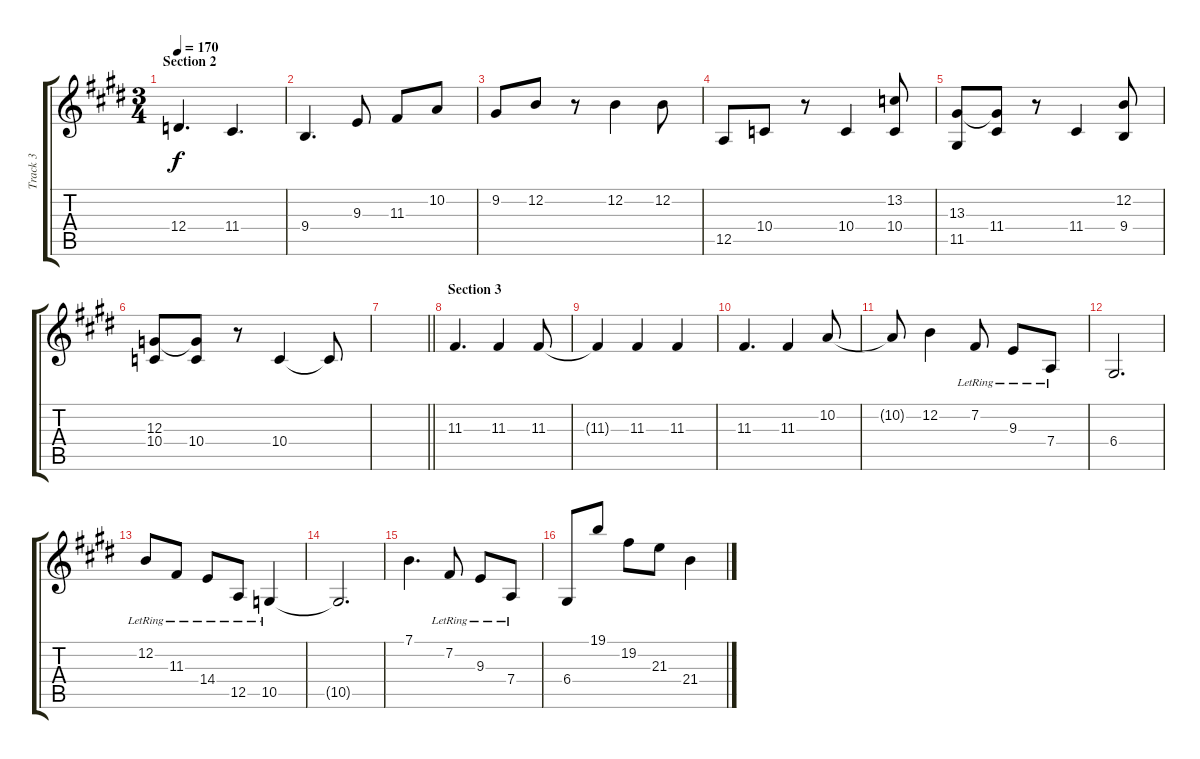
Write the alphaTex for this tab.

\track ("Track 3" "Track 3") {instrument acousticgrandpiano}
\staff {score tabs}
\tuning (E4 B3 G3 D3 A2 E2) {hide}
\ts (3 4)
\section ("" "Section 2")
\tempo 170
\clef g2
\ks e
12.4.4{d dy f} 11.4.4{d} |
9.4.4{d} 9.3.8 11.3.8 10.2.8 |
9.2.8 12.2.8 r.8 12.2.4 12.2.8 |
12.5.8 10.4.8 r.8 10.4.4 (13.2 10.4).8 |
(13.3 11.5).8 (13.3{t} 11.4).8 r.8 11.4.4 (12.2 9.4).8 |
(12.3 10.4).8 (12.3{t} 10.4).8 r.8 10.4.4 10.4{t}.8 |
\barLineRight lightlight
|
\section ("" "Section 3")
11.3.4{d} 11.3.4 11.3.8 |
11.3{t}.4 11.3.4 11.3.4 |
11.3.4{d} 11.3.4 10.2.8 |
10.2{t}.8 12.2.4 7.2{lr}.8 9.3{lr}.8 7.4{lr}.8 |
6.4.2{d} |
12.2{lr}.8 11.3{lr}.8 14.4{lr}.8 12.5{lr}.8 10.5{lr}.4 |
10.5{t}.2{d} |
7.1.4{d} 7.2{lr}.8 9.3{lr}.8 7.4{lr}.8 |
6.4.8 19.1.8 19.2.8 21.3.8 21.4.4
